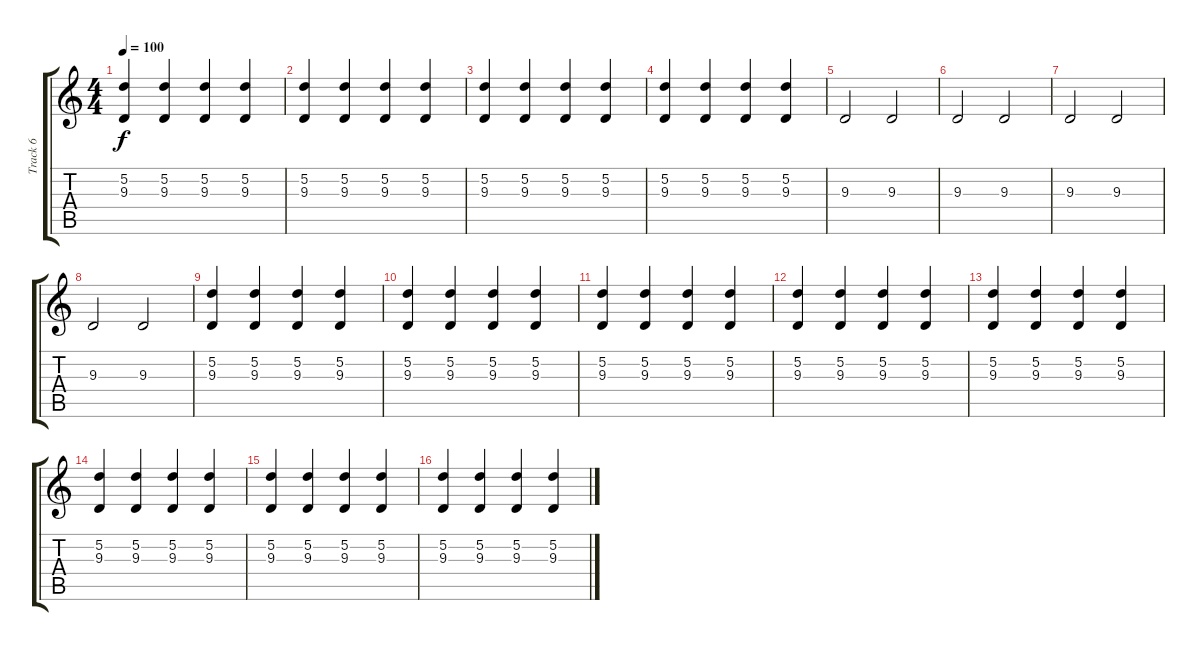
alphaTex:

\track ("Track 6" "Track 6") {instrument violin}
\staff {score tabs}
\tuning (D5 A4 F3 C3 G2 D2) {hide}
\ts (4 4)
\tempo 100
\clef g2
\ks c
(5.2 9.3).4{dy f} (5.2 9.3).4 (5.2 9.3).4 (5.2 9.3).4 |
(5.2 9.3).4 (5.2 9.3).4 (5.2 9.3).4 (5.2 9.3).4 |
(5.2 9.3).4 (5.2 9.3).4 (5.2 9.3).4 (5.2 9.3).4 |
(5.2 9.3).4 (5.2 9.3).4 (5.2 9.3).4 (5.2 9.3).4 |
9.3.2 9.3.2 |
9.3.2 9.3.2 |
9.3.2 9.3.2 |
9.3.2 9.3.2 |
(5.2 9.3).4 (5.2 9.3).4 (5.2 9.3).4 (5.2 9.3).4 |
(5.2 9.3).4 (5.2 9.3).4 (5.2 9.3).4 (5.2 9.3).4 |
(5.2 9.3).4 (5.2 9.3).4 (5.2 9.3).4 (5.2 9.3).4 |
(5.2 9.3).4 (5.2 9.3).4 (5.2 9.3).4 (5.2 9.3).4 |
(5.2 9.3).4 (5.2 9.3).4 (5.2 9.3).4 (5.2 9.3).4 |
(5.2 9.3).4 (5.2 9.3).4 (5.2 9.3).4 (5.2 9.3).4 |
(5.2 9.3).4 (5.2 9.3).4 (5.2 9.3).4 (5.2 9.3).4 |
(5.2 9.3).4 (5.2 9.3).4 (5.2 9.3).4 (5.2 9.3).4
